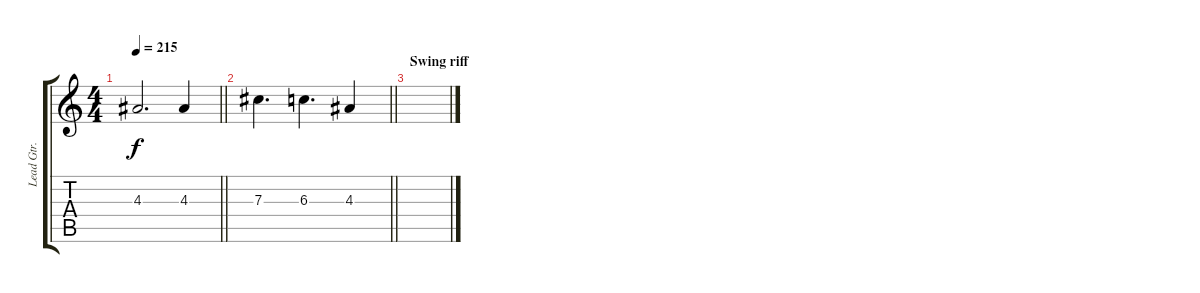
\track ("Lead Gtr." "Lead Gtr.") {instrument distortionguitar}
\staff {score tabs}
\tuning (Eb4 Bb3 Gb3 Db3 Ab2 Eb2) {hide}
\ts (4 4)
\tempo 215
\clef g2
\barLineRight lightlight
\ks c
4.3{t}.2{d dy f} 4.3.4 |
\barLineRight lightlight
7.3.4{d} 6.3.4{d} 4.3.4 |
\section ("" "Swing riff")
